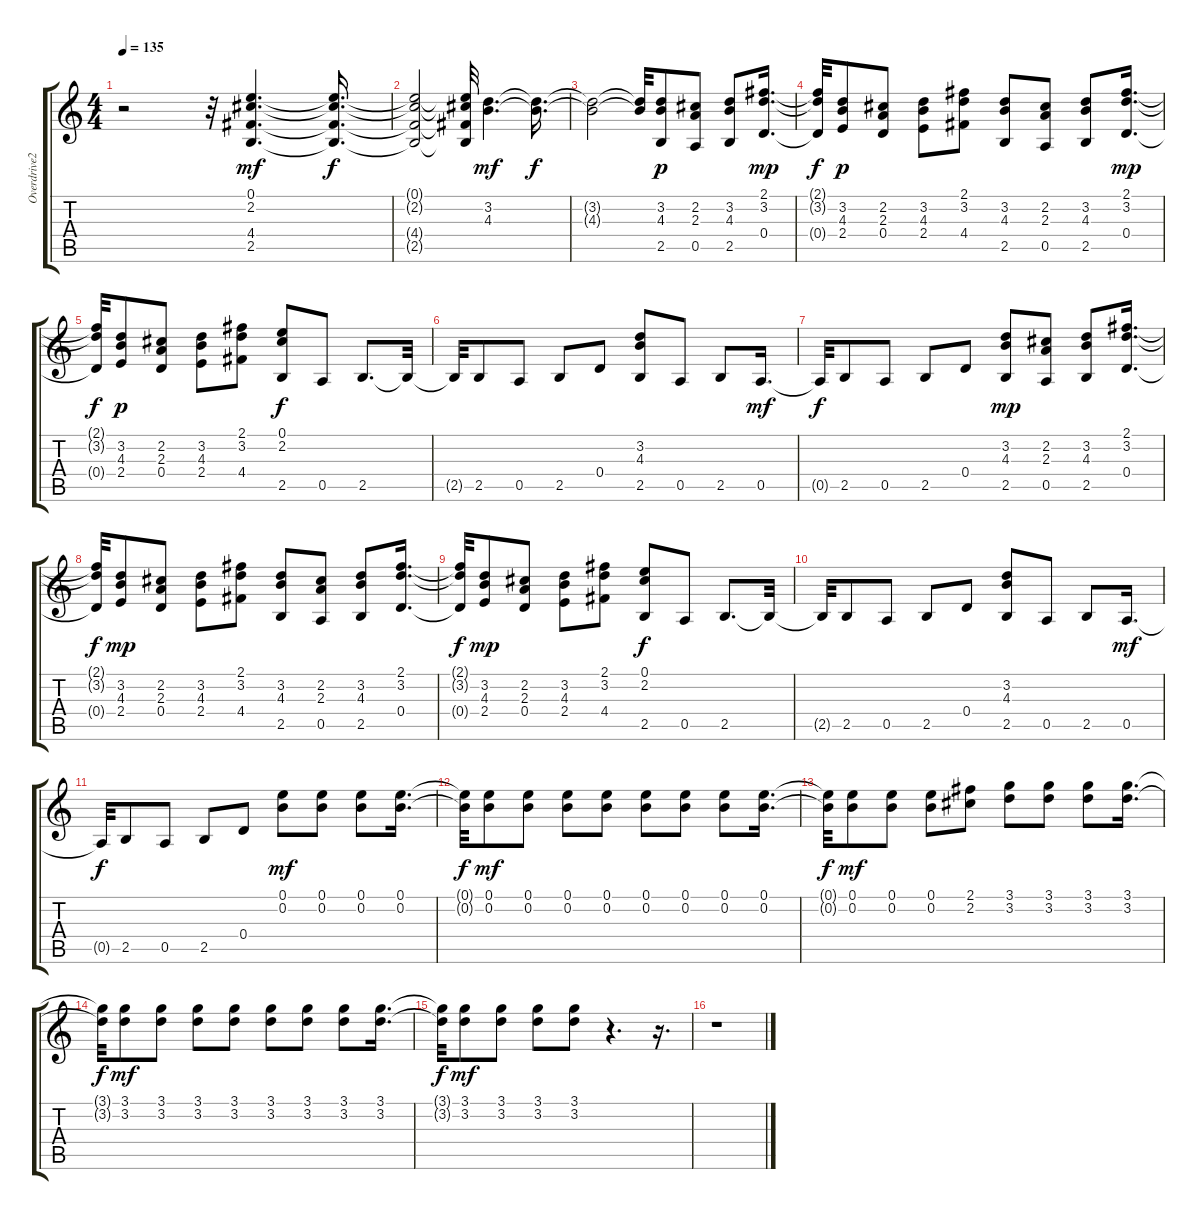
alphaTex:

\track ("Overdrive2" "Overdrive2") {instrument overdrivenguitar}
\staff {score tabs}
\tuning (E4 B3 G3 D3 A2 E2) {hide}
\ts (4 4)
\tempo 135
\clef g2
\ks c
r.2{dy f} r.32 (0.1 2.2 4.4 2.5).4{d dy mf} (0.1{t} 2.2{t} 4.4{t} 2.5{t}).16{d dy f} |
(0.1{t} 2.2{t} 4.4{t} 2.5{t}).2 (0.1{t} 2.2{t} 4.4{t} 2.5{t}).32 (3.2 4.3).4{d dy mf} (3.2{t} 4.3{t}).16{d dy f} |
(3.2{t} 4.3{t}).2 (3.2{t} 4.3{t}).32 (3.2 4.3 2.5).8{dy p} (2.2 2.3 0.5).8 (3.2 4.3 2.5).8 (2.1 3.2 0.4).16{d dy mp} |
(2.1{t} 3.2{t} 0.4{t}).32{dy f} (3.2 4.3 2.4).8{dy p} (2.2 2.3 0.4).8 (3.2 4.3 2.4).8 (2.1 3.2 4.4).8 (3.2 4.3 2.5).8 (2.2 2.3 0.5).8 (3.2 4.3 2.5).8 (2.1 3.2 0.4).16{d dy mp} |
(2.1{t} 3.2{t} 0.4{t}).32{dy f} (3.2 4.3 2.4).8{dy p} (2.2 2.3 0.4).8 (3.2 4.3 2.4).8 (2.1 3.2 4.4).8 (0.1 2.2 2.5).8{dy f} 0.5.8 2.5.8{d} 2.5{t}.32 |
2.5{t}.32 2.5.8 0.5.8 2.5.8 0.4.8 (3.2 4.3 2.5).8 0.5.8 2.5.8 0.5.16{d dy mf} |
0.5{t}.32{dy f} 2.5.8 0.5.8 2.5.8 0.4.8 (3.2 4.3 2.5).8{dy mp} (2.2 2.3 0.5).8 (3.2 4.3 2.5).8 (2.1 3.2 0.4).16{d} |
(2.1{t} 3.2{t} 0.4{t}).32{dy f} (3.2 4.3 2.4).8{dy mp} (2.2 2.3 0.4).8 (3.2 4.3 2.4).8 (2.1 3.2 4.4).8 (3.2 4.3 2.5).8 (2.2 2.3 0.5).8 (3.2 4.3 2.5).8 (2.1 3.2 0.4).16{d} |
(2.1{t} 3.2{t} 0.4{t}).32{dy f} (3.2 4.3 2.4).8{dy mp} (2.2 2.3 0.4).8 (3.2 4.3 2.4).8 (2.1 3.2 4.4).8 (0.1 2.2 2.5).8{dy f} 0.5.8 2.5.8{d} 2.5{t}.32 |
2.5{t}.32 2.5.8 0.5.8 2.5.8 0.4.8 (3.2 4.3 2.5).8 0.5.8 2.5.8 0.5.16{d dy mf} |
0.5{t}.32{dy f} 2.5.8 0.5.8 2.5.8 0.4.8 (0.1 0.2).8{dy mf} (0.1 0.2).8 (0.1 0.2).8 (0.1 0.2).16{d} |
(0.1{t} 0.2{t}).32{dy f} (0.1 0.2).8{dy mf} (0.1 0.2).8 (0.1 0.2).8 (0.1 0.2).8 (0.1 0.2).8 (0.1 0.2).8 (0.1 0.2).8 (0.1 0.2).16{d} |
(0.1{t} 0.2{t}).32{dy f} (0.1 0.2).8{dy mf} (0.1 0.2).8 (0.1 0.2).8 (2.1 2.2).8 (3.1 3.2).8 (3.1 3.2).8 (3.1 3.2).8 (3.1 3.2).16{d} |
(3.1{t} 3.2{t}).32{dy f} (3.1 3.2).8{dy mf} (3.1 3.2).8 (3.1 3.2).8 (3.1 3.2).8 (3.1 3.2).8 (3.1 3.2).8 (3.1 3.2).8 (3.1 3.2).16{d} |
(3.1{t} 3.2{t}).32{dy f} (3.1 3.2).8{dy mf} (3.1 3.2).8 (3.1 3.2).8 (3.1 3.2).8 r.4{d} r.16{d} |
r.1
